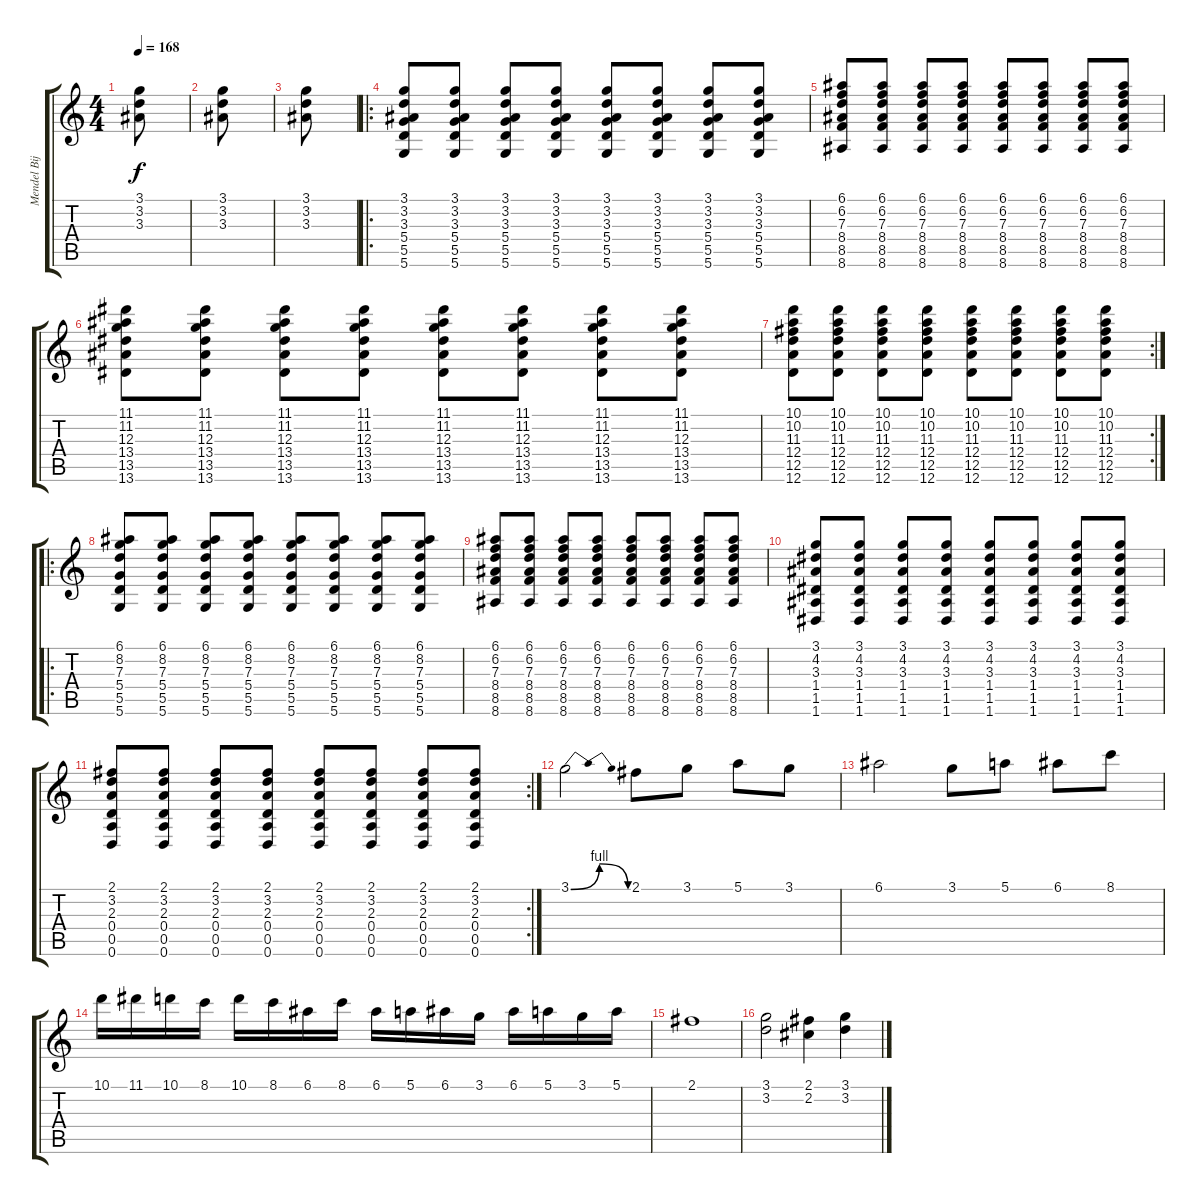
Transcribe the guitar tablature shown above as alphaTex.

\track ("Mendel Bij de Leij K-Bende 2004" "Mendel Bij") {instrument overdrivenguitar}
\staff {score tabs}
\tuning (E4 B3 G3 D3 A2 D2) {hide}
\ts (4 4)
\tempo 168
\clef g2
\ks c
(3.1 3.2 3.3).8{dy f} |
(3.1 3.2 3.3).8 |
(3.1 3.2 3.3).8 |
\ro
(3.1 3.2 3.3 5.4 5.5 5.6).8 (3.1 3.2 3.3 5.4 5.5 5.6).8 (3.1 3.2 3.3 5.4 5.5 5.6).8 (3.1 3.2 3.3 5.4 5.5 5.6).8 (3.1 3.2 3.3 5.4 5.5 5.6).8 (3.1 3.2 3.3 5.4 5.5 5.6).8 (3.1 3.2 3.3 5.4 5.5 5.6).8 (3.1 3.2 3.3 5.4 5.5 5.6).8 |
(6.1 6.2 7.3 8.4 8.5 8.6).8 (6.1 6.2 7.3 8.4 8.5 8.6).8 (6.1 6.2 7.3 8.4 8.5 8.6).8 (6.1 6.2 7.3 8.4 8.5 8.6).8 (6.1 6.2 7.3 8.4 8.5 8.6).8 (6.1 6.2 7.3 8.4 8.5 8.6).8 (6.1 6.2 7.3 8.4 8.5 8.6).8 (6.1 6.2 7.3 8.4 8.5 8.6).8 |
(11.1 11.2 12.3 13.4 13.5 13.6).8 (11.1 11.2 12.3 13.4 13.5 13.6).8 (11.1 11.2 12.3 13.4 13.5 13.6).8 (11.1 11.2 12.3 13.4 13.5 13.6).8 (11.1 11.2 12.3 13.4 13.5 13.6).8 (11.1 11.2 12.3 13.4 13.5 13.6).8 (11.1 11.2 12.3 13.4 13.5 13.6).8 (11.1 11.2 12.3 13.4 13.5 13.6).8 |
\rc 2
(10.1 10.2 11.3 12.4 12.5 12.6).8 (10.1 10.2 11.3 12.4 12.5 12.6).8 (10.1 10.2 11.3 12.4 12.5 12.6).8 (10.1 10.2 11.3 12.4 12.5 12.6).8 (10.1 10.2 11.3 12.4 12.5 12.6).8 (10.1 10.2 11.3 12.4 12.5 12.6).8 (10.1 10.2 11.3 12.4 12.5 12.6).8 (10.1 10.2 11.3 12.4 12.5 12.6).8 |
\ro
(6.1 8.2 7.3 5.4 5.5 5.6).8 (6.1 8.2 7.3 5.4 5.5 5.6).8 (6.1 8.2 7.3 5.4 5.5 5.6).8 (6.1 8.2 7.3 5.4 5.5 5.6).8 (6.1 8.2 7.3 5.4 5.5 5.6).8 (6.1 8.2 7.3 5.4 5.5 5.6).8 (6.1 8.2 7.3 5.4 5.5 5.6).8 (6.1 8.2 7.3 5.4 5.5 5.6).8 |
(6.1 6.2 7.3 8.4 8.5 8.6).8 (6.1 6.2 7.3 8.4 8.5 8.6).8 (6.1 6.2 7.3 8.4 8.5 8.6).8 (6.1 6.2 7.3 8.4 8.5 8.6).8 (6.1 6.2 7.3 8.4 8.5 8.6).8 (6.1 6.2 7.3 8.4 8.5 8.6).8 (6.1 6.2 7.3 8.4 8.5 8.6).8 (6.1 6.2 7.3 8.4 8.5 8.6).8 |
(3.1 4.2 3.3 1.4 1.5 1.6).8 (3.1 4.2 3.3 1.4 1.5 1.6).8 (3.1 4.2 3.3 1.4 1.5 1.6).8 (3.1 4.2 3.3 1.4 1.5 1.6).8 (3.1 4.2 3.3 1.4 1.5 1.6).8 (3.1 4.2 3.3 1.4 1.5 1.6).8 (3.1 4.2 3.3 1.4 1.5 1.6).8 (3.1 4.2 3.3 1.4 1.5 1.6).8 |
\rc 2
(2.1 3.2 2.3 0.4 0.5 0.6).8 (2.1 3.2 2.3 0.4 0.5 0.6).8 (2.1 3.2 2.3 0.4 0.5 0.6).8 (2.1 3.2 2.3 0.4 0.5 0.6).8 (2.1 3.2 2.3 0.4 0.5 0.6).8 (2.1 3.2 2.3 0.4 0.5 0.6).8 (2.1 3.2 2.3 0.4 0.5 0.6).8 (2.1 3.2 2.3 0.4 0.5 0.6).8 |
3.1{be (bendrelease 0 0 39 4 39 4 60 0)}.2 2.1.8 3.1.8 5.1.8 3.1.8 |
6.1.2 3.1.8 5.1.8 6.1.8 8.1.8 |
10.1.16 11.1.16 10.1.16 8.1.16 10.1.16 8.1.16 6.1.16 8.1.16 6.1.16 5.1.16 6.1.16 3.1.16 6.1.16 5.1.16 3.1.16 5.1.16 |
2.1.1 |
(3.1 3.2).2 (2.1 2.2).4 (3.1 3.2).4
